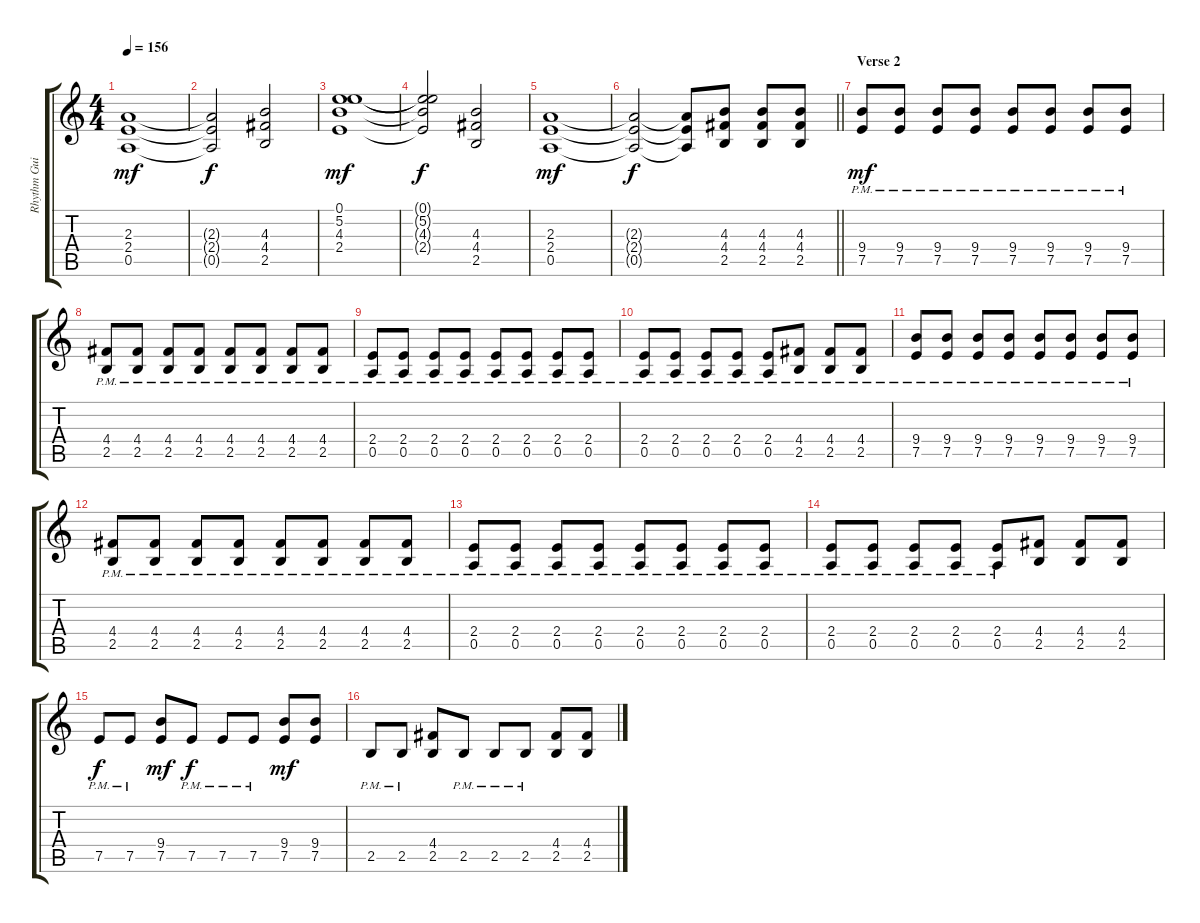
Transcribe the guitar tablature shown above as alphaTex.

\track ("Rhythm Guitar 1" "Rhythm Gui") {instrument distortionguitar}
\staff {score tabs}
\tuning (E4 B3 G3 D3 A2 E2) {hide}
\ts (4 4)
\tempo 156
\clef g2
\ks c
(2.3 2.4 0.5).1{dy mf} |
(2.3{t} 2.4{t} 0.5{t}).2{dy f} (4.3 4.4 2.5).2 |
(0.1 5.2 4.3 2.4).1{dy mf} |
(0.1{t} 5.2{t} 4.3{t} 2.4{t}).2{dy f} (4.3 4.4 2.5).2 |
(2.3 2.4 0.5).1{dy mf} |
\barLineRight lightlight
(2.3{t} 2.4{t} 0.5{t}).2{dy f} (2.3{t} 2.4{t} 0.5{t}).8 (4.3 4.4 2.5).8 (4.3 4.4 2.5).8 (4.3 4.4 2.5).8 |
\section ("" "Verse 2")
(9.4{pm} 7.5{pm}).8{dy mf} (9.4{pm} 7.5{pm}).8 (9.4{pm} 7.5{pm}).8 (9.4{pm} 7.5{pm}).8 (9.4{pm} 7.5{pm}).8 (9.4{pm} 7.5{pm}).8 (9.4{pm} 7.5{pm}).8 (9.4{pm} 7.5{pm}).8 |
(4.4{pm} 2.5{pm}).8 (4.4{pm} 2.5{pm}).8 (4.4{pm} 2.5{pm}).8 (4.4{pm} 2.5{pm}).8 (4.4{pm} 2.5{pm}).8 (4.4{pm} 2.5{pm}).8 (4.4{pm} 2.5{pm}).8 (4.4{pm} 2.5{pm}).8 |
(2.4{pm} 0.5{pm}).8 (2.4{pm} 0.5{pm}).8 (2.4{pm} 0.5{pm}).8 (2.4{pm} 0.5{pm}).8 (2.4{pm} 0.5{pm}).8 (2.4{pm} 0.5{pm}).8 (2.4{pm} 0.5{pm}).8 (2.4{pm} 0.5{pm}).8 |
(2.4{pm} 0.5{pm}).8 (2.4{pm} 0.5{pm}).8 (2.4{pm} 0.5{pm}).8 (2.4{pm} 0.5{pm}).8 (2.4{pm} 0.5{pm}).8 (4.4{pm} 2.5{pm}).8 (4.4{pm} 2.5{pm}).8 (4.4{pm} 2.5{pm}).8 |
(9.4{pm} 7.5{pm}).8 (9.4{pm} 7.5{pm}).8 (9.4{pm} 7.5{pm}).8 (9.4{pm} 7.5{pm}).8 (9.4{pm} 7.5{pm}).8 (9.4{pm} 7.5{pm}).8 (9.4{pm} 7.5{pm}).8 (9.4{pm} 7.5{pm}).8 |
(4.4{pm} 2.5{pm}).8 (4.4{pm} 2.5{pm}).8 (4.4{pm} 2.5{pm}).8 (4.4{pm} 2.5{pm}).8 (4.4{pm} 2.5{pm}).8 (4.4{pm} 2.5{pm}).8 (4.4{pm} 2.5{pm}).8 (4.4{pm} 2.5{pm}).8 |
(2.4{pm} 0.5{pm}).8 (2.4{pm} 0.5{pm}).8 (2.4{pm} 0.5{pm}).8 (2.4{pm} 0.5{pm}).8 (2.4{pm} 0.5{pm}).8 (2.4{pm} 0.5{pm}).8 (2.4{pm} 0.5{pm}).8 (2.4{pm} 0.5{pm}).8 |
(2.4{pm} 0.5{pm}).8 (2.4{pm} 0.5{pm}).8 (2.4{pm} 0.5{pm}).8 (2.4{pm} 0.5{pm}).8 (2.4{pm} 0.5{pm}).8 (4.4 2.5).8 (4.4 2.5).8 (4.4 2.5).8 |
7.5{pm}.8{dy f} 7.5{pm}.8 (9.4 7.5).8{dy mf} 7.5{pm}.8{dy f} 7.5{pm}.8 7.5{pm}.8 (9.4 7.5).8{dy mf} (9.4 7.5).8 |
2.5{pm}.8 2.5{pm}.8 (4.4 2.5).8 2.5{pm}.8 2.5{pm}.8 2.5{pm}.8 (4.4 2.5).8 (4.4 2.5).8
